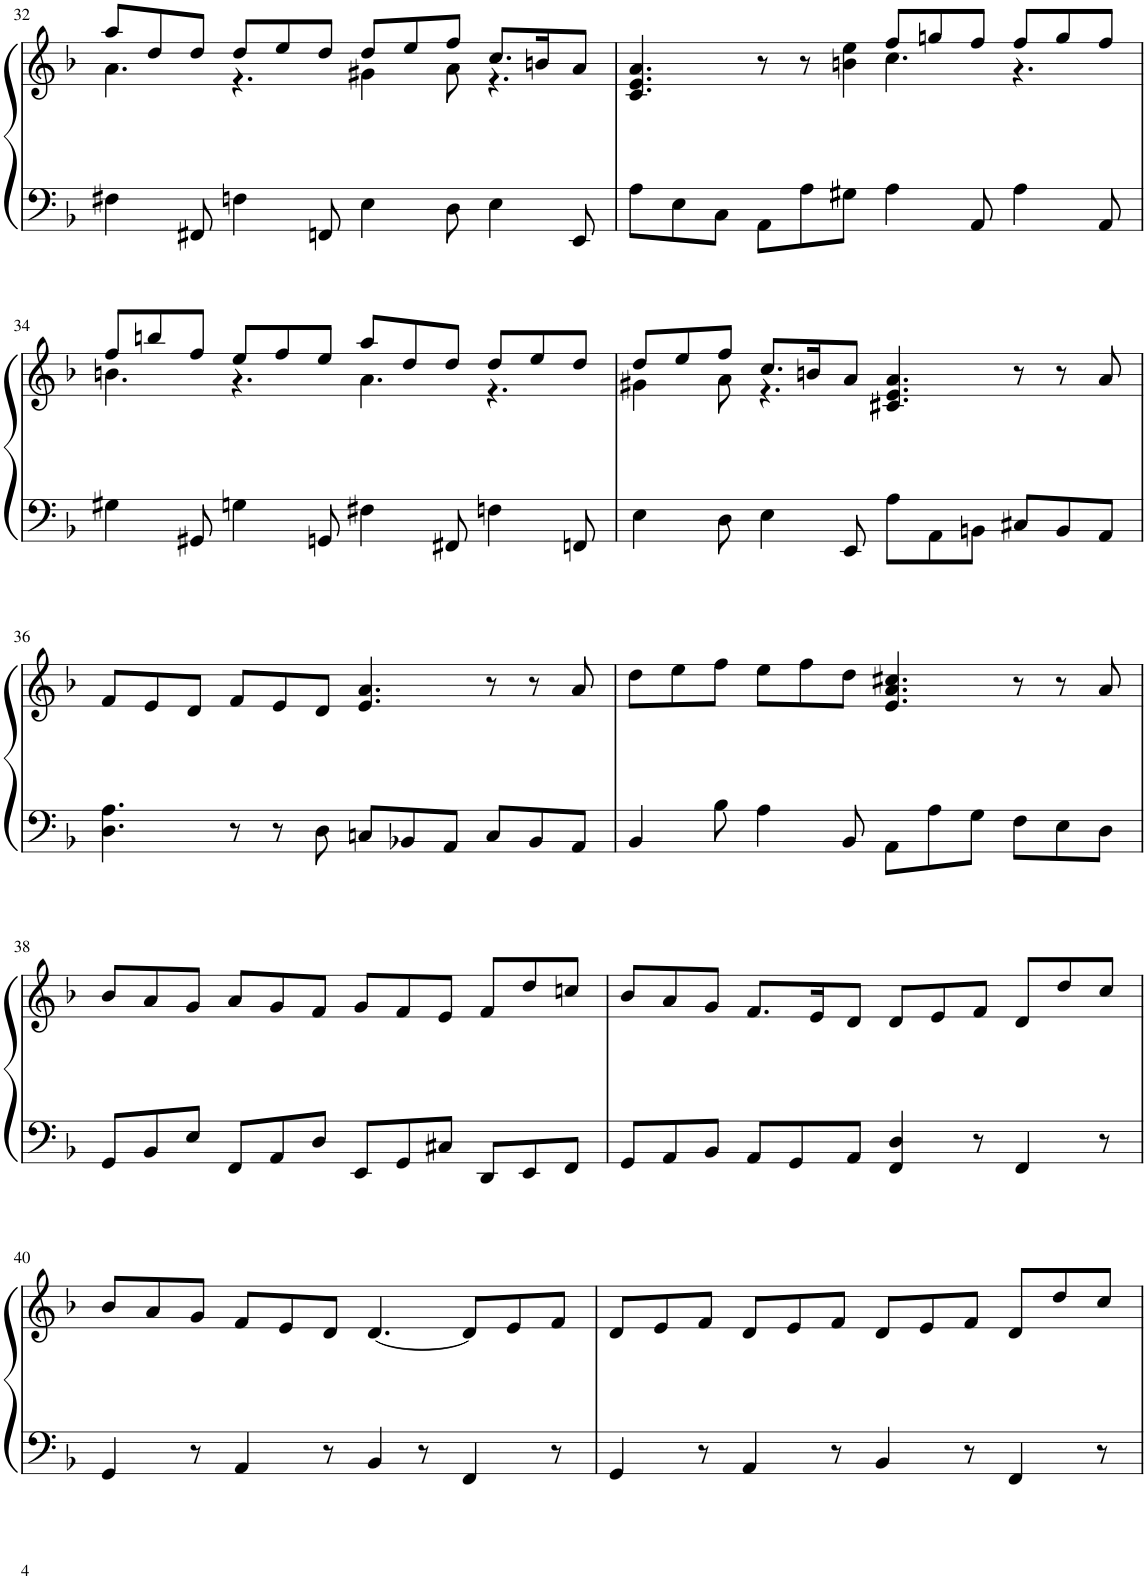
**kern	**kern
*part1	*part1
*staff2	*staff1
*I"Piano	*
*I'Pno	*
!!LO:PB:g=z
*clefF4	*clefG2
*k[b-]	*k[b-]
*M12/8	*M12/8
=32	=32
*	*^
4F#X\	8aa/L	4.a\
.	8dd/	.
8FF#X/	8dd/J	.
4Fn\	8dd/L	4.r
.	8ee/	.
8FFn/	8dd/J	.
4E\	8dd/L	4g#X\
.	8ee/	.
8D\	8ff/J	8a\
4E\	8.cc/L	4.r
.	16bn/K	.
8EE/	8a/J	.
=33	=33	=33
8A\L	4.c/ 4.e/ 4.a/	2.ryy
8E\	.	.
8C\J	.	.
8AA\L	8r	.
8A\	8r	.
8G#X\J	8bn\ 8ee\	.
4A\	8ff/L	4.cc\
.	8ggn/	.
8AA/	8ff/J	.
4A\	8ff/L	4.r
.	8gg/	.
8AA/	8ff/J	.
!!LO:LB:g=z	!!
=34	=34	=34
4G#X\	8ff/L	4.bn\
.	8bbn/	.
8GG#X/	8ff/J	.
4Gn\	8ee/L	4.r
.	8ff/	.
8GGn/	8ee/J	.
4F#X\	8aa/L	4.a\
.	8dd/	.
8FF#X/	8dd/J	.
4Fn\	8dd/L	4.r
.	8ee/	.
8FFn/	8dd/J	.
=35	=35	=35
4E\	8dd/L	4g#X\
.	8ee/	.
8D\	8ff/J	8a\
4E\	8.cc/L	4.r
.	16bn/K	.
8EE/	8a/J	.
8A\L	4.c#X/ 4.e/ 4.a/	2.ryy
8AA\	.	.
8BBn\J	.	.
8C#X/L	8r	.
8BB/	8r	.
8AA/J	8a/	.
*	*v	*v
!!LO:LB:g=z
=36	=36
4.D\ 4.A\	8f/L
.	8e/
.	8d/J
8r	8f/L
8r	8e/
8D\	8d/J
8Cn/L	4.e/ 4.a/
8BB-X/	.
8AA/J	.
8C/L	8r
8BB-/	8r
8AA/J	8a/
=37	=37
4BB-/	8dd\L
.	8ee\
8B-\	8ff\J
4A\	8ee\L
.	8ff\
8BB-/	8dd\J
8AA\L	4.e/ 4.a/ 4.cc#X/
8A\	.
8G\J	.
8F\L	8r
8E\	8r
8D\J	8a/
!!LO:LB:g=z
=38	=38
8GG/L	8b-/L
8BB-/	8a/
8E/J	8g/J
8FF/L	8a/L
8AA/	8g/
8D/J	8f/J
8EE/L	8g/L
8GG/	8f/
8C#X/J	8e/J
8DD/L	8f/L
8EE/	8dd/
8FF/J	8ccn/J
=39	=39
8GG/L	8b-/L
8AA/	8a/
8BB-/J	8g/J
8AA/L	8.f/L
8GG/	.
.	16e/K
8AA/J	8d/J
4FF/ 4D/	8d/L
.	8e/
8r	8f/J
4FF/	8d/L
.	8dd/
8r	8cc/J
!!LO:LB:g=z
=40	=40
4GG/	8b-/L
.	8a/
8r	8g/J
4AA/	8f/L
.	8e/
8r	8d/J
4BB-/	[4.d/
8r	.
4FF/	8d/L]
.	8e/
8r	8f/J
=41	=41
4GG/	8d/L
.	8e/
8r	8f/J
4AA/	8d/L
.	8e/
8r	8f/J
4BB-/	8d/L
.	8e/
8r	8f/J
4FF/	8d/L
.	8dd/
8r	8cc/J
=	=
*-	*-
